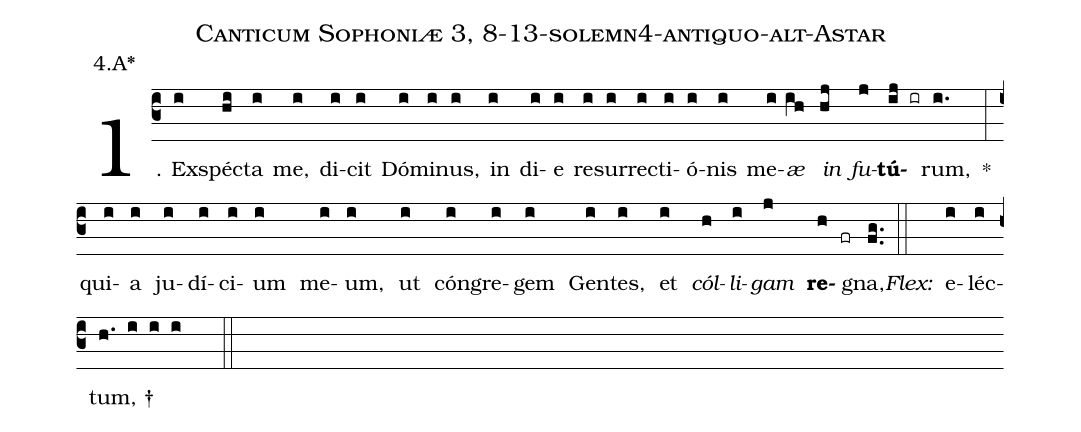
name: Canticum Sophoniæ 3, 8-13-solemn4-antiquo-alt-Astar;
annotation: 4.A*;
%%
(c3)1. Ex(i)spéc(hi)ta(i) me,(i) di(i)cit(i) Dó(i)mi(i)nus,(i) in(i) di(i)e(i) re(i)sur(i)rec(i)ti(i)ó(i)nis(i) me(i)<i>æ</i>(ih) <i>in</i>(hj) <i>fu</i>(j)<b>tú</b>(ij ir)rum,(i.) *(:) qui(i)a(i) ju(i)dí(i)ci(i)um(i) me(i)um,(i) ut(i) cón(i)gre(i)gem(i) Gen(i)tes,(i) et(i) <i>cól</i>(h)<i>li</i>(i)<i>gam</i>(j) <b>re</b>(h fr)gna,(fg..) (::)
<i>Flex:</i>()  e(i)léc(i)tum, †(h. i i i  ::)
